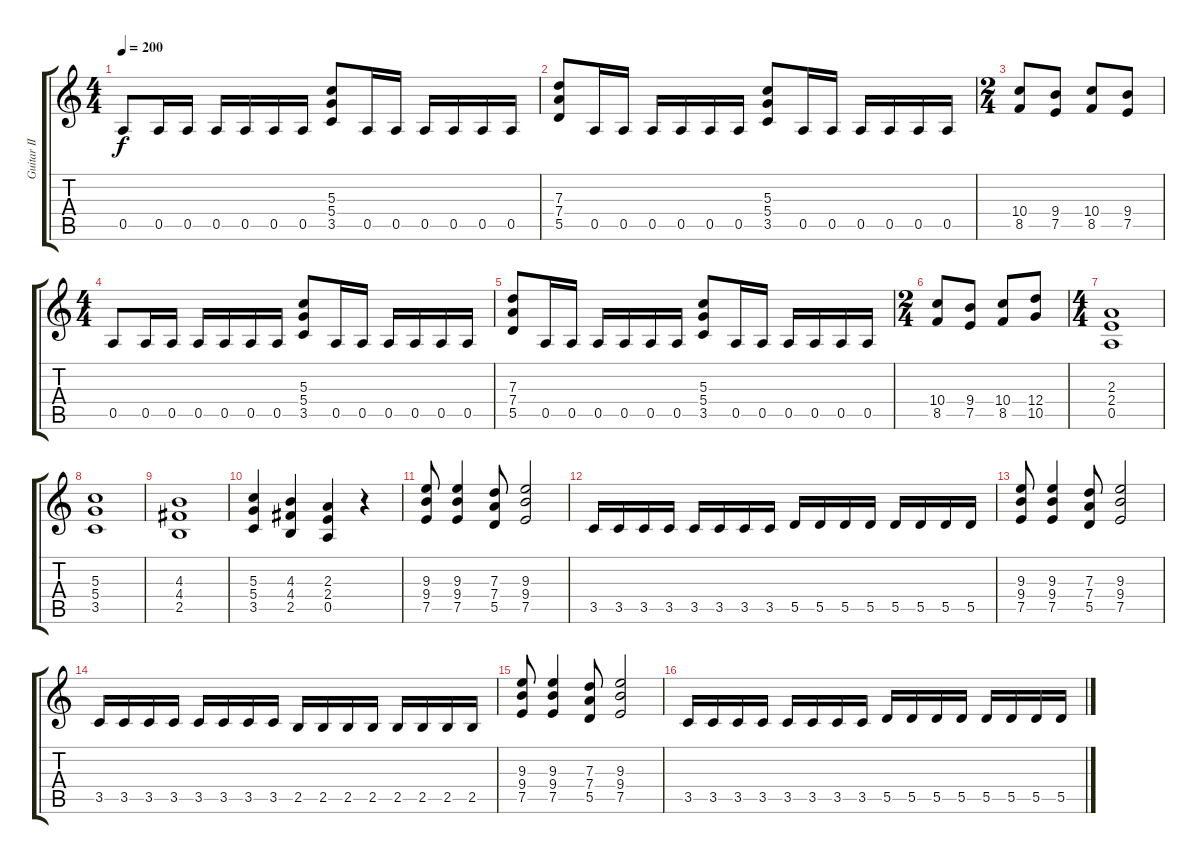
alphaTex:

\track ("Guitar II Rhythm" "Guitar II ") {instrument overdrivenguitar}
\staff {score tabs}
\tuning (E4 B3 G3 D3 A2 E2) {hide}
\ts (4 4)
\tempo 200
\clef g2
\ks c
0.5.8{dy f} 0.5.16 0.5.16 0.5.16 0.5.16 0.5.16 0.5.16 (5.3 5.4 3.5).8 0.5.16 0.5.16 0.5.16 0.5.16 0.5.16 0.5.16 |
(7.3 7.4 5.5).8 0.5.16 0.5.16 0.5.16 0.5.16 0.5.16 0.5.16 (5.3 5.4 3.5).8 0.5.16 0.5.16 0.5.16 0.5.16 0.5.16 0.5.16 |
\ts (2 4)
(10.4 8.5).8 (9.4 7.5).8 (10.4 8.5).8 (9.4 7.5).8 |
\ts (4 4)
0.5.8 0.5.16 0.5.16 0.5.16 0.5.16 0.5.16 0.5.16 (5.3 5.4 3.5).8 0.5.16 0.5.16 0.5.16 0.5.16 0.5.16 0.5.16 |
(7.3 7.4 5.5).8 0.5.16 0.5.16 0.5.16 0.5.16 0.5.16 0.5.16 (5.3 5.4 3.5).8 0.5.16 0.5.16 0.5.16 0.5.16 0.5.16 0.5.16 |
\ts (2 4)
(10.4 8.5).8 (9.4 7.5).8 (10.4 8.5).8 (12.4 10.5).8 |
\ts (4 4)
(2.3 2.4 0.5).1 |
(5.3 5.4 3.5).1 |
(4.3 4.4 2.5).1 |
(5.3 5.4 3.5).4 (4.3 4.4 2.5).4 (2.3 2.4 0.5).4 r.4 |
(9.3 9.4 7.5).8 (9.3 9.4 7.5).4 (7.3 7.4 5.5).8 (9.3 9.4 7.5).2 |
3.5.16 3.5.16 3.5.16 3.5.16 3.5.16 3.5.16 3.5.16 3.5.16 5.5.16 5.5.16 5.5.16 5.5.16 5.5.16 5.5.16 5.5.16 5.5.16 |
(9.3 9.4 7.5).8 (9.3 9.4 7.5).4 (7.3 7.4 5.5).8 (9.3 9.4 7.5).2 |
3.5.16 3.5.16 3.5.16 3.5.16 3.5.16 3.5.16 3.5.16 3.5.16 2.5.16 2.5.16 2.5.16 2.5.16 2.5.16 2.5.16 2.5.16 2.5.16 |
(9.3 9.4 7.5).8 (9.3 9.4 7.5).4 (7.3 7.4 5.5).8 (9.3 9.4 7.5).2 |
3.5.16 3.5.16 3.5.16 3.5.16 3.5.16 3.5.16 3.5.16 3.5.16 5.5.16 5.5.16 5.5.16 5.5.16 5.5.16 5.5.16 5.5.16 5.5.16
